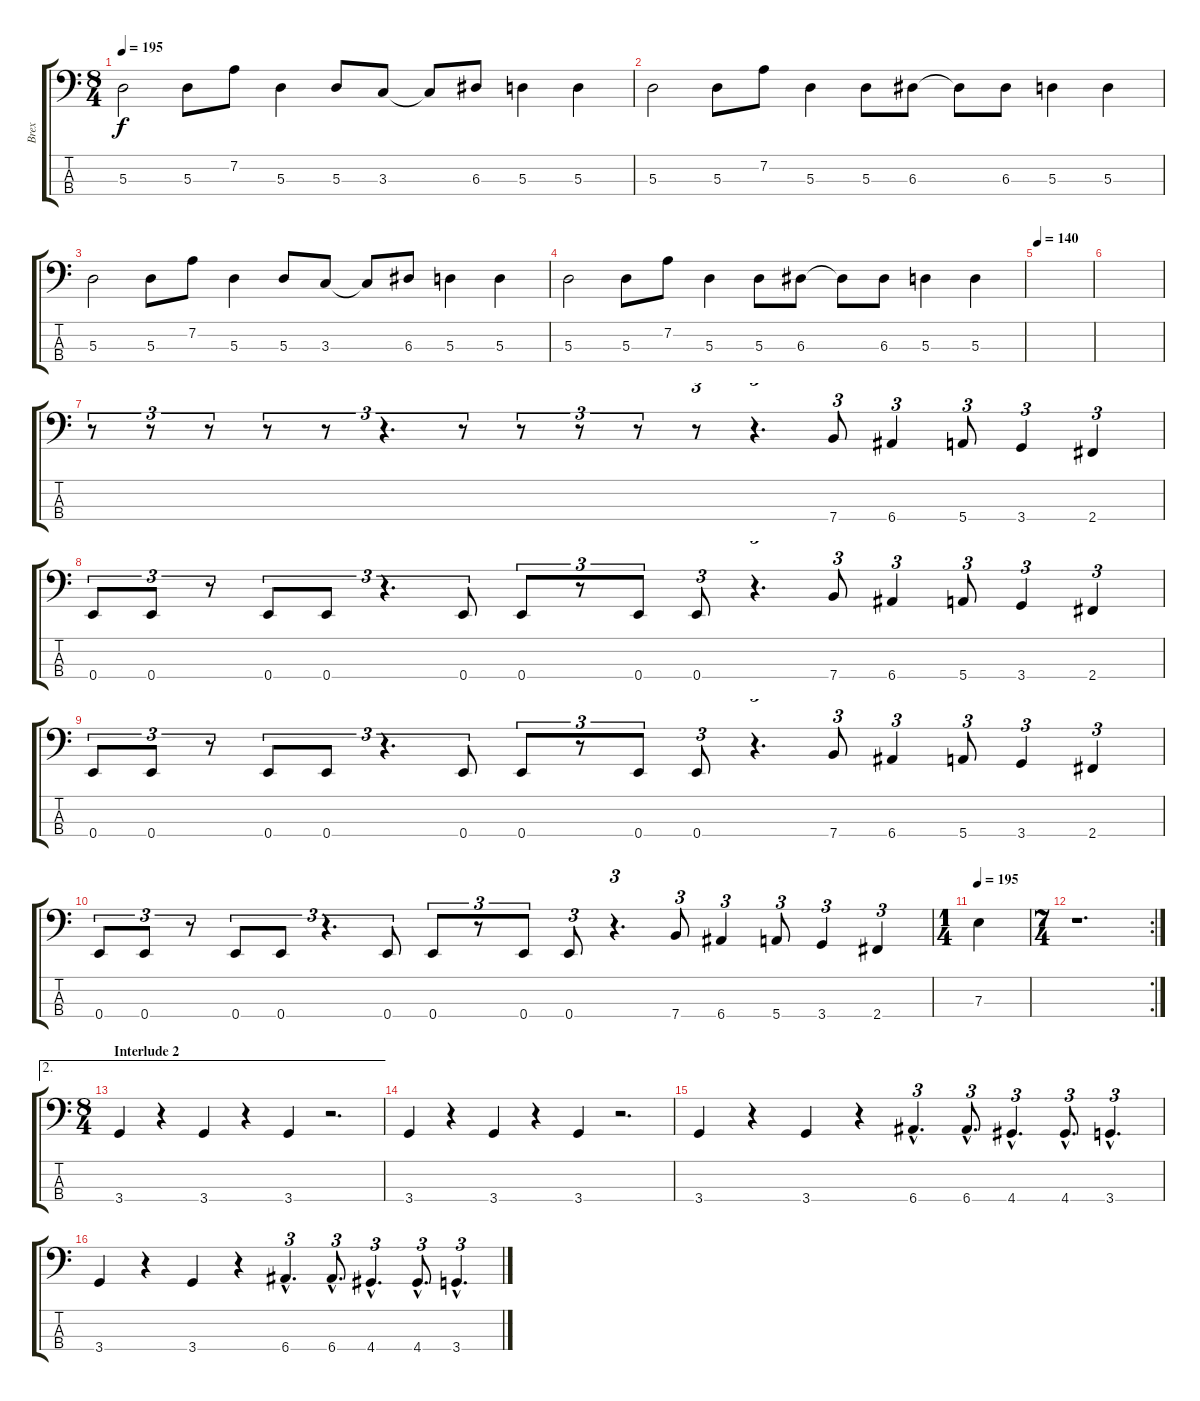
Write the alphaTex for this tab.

\track ("Brex" "Brex") {instrument electricbassfinger}
\staff {score tabs}
\tuning (G2 D2 A1 E1) {hide}
\ts (8 4)
\tempo 195
\clef f4
\ks c
5.3.2{dy f} 5.3.8 7.2.8 5.3.4 5.3.8 3.3.8 3.3{t}.8 6.3.8 5.3.4 5.3.4 |
5.3.2 5.3.8 7.2.8 5.3.4 5.3.8 6.3.8 6.3{t}.8 6.3.8 5.3.4 5.3.4 |
5.3.2 5.3.8 7.2.8 5.3.4 5.3.8 3.3.8 3.3{t}.8 6.3.8 5.3.4 5.3.4 |
5.3.2 5.3.8 7.2.8 5.3.4 5.3.8 6.3.8 6.3{t}.8 6.3.8 5.3.4 5.3.4 |
\tempo 140
|
|
r.8{tu (3 2)} r.8{tu (3 2)} r.8{tu (3 2)} r.8{tu (3 2)} r.8{tu (3 2)} r.4{d tu (3 2)} r.8{tu (3 2)} r.8{tu (3 2)} r.8{tu (3 2)} r.8{tu (3 2)} r.8{tu (3 2)} r.4{d tu (3 2)} 7.4.8{tu (3 2)} 6.4.4{tu (3 2)} 5.4.8{tu (3 2)} 3.4.4{tu (3 2)} 2.4.4{tu (3 2)} |
0.4.8{tu (3 2)} 0.4.8{tu (3 2)} r.8{tu (3 2)} 0.4.8{tu (3 2)} 0.4.8{tu (3 2)} r.4{d tu (3 2)} 0.4.8{tu (3 2)} 0.4.8{tu (3 2)} r.8{tu (3 2)} 0.4.8{tu (3 2)} 0.4.8{tu (3 2)} r.4{d tu (3 2)} 7.4.8{tu (3 2)} 6.4.4{tu (3 2)} 5.4.8{tu (3 2)} 3.4.4{tu (3 2)} 2.4.4{tu (3 2)} |
0.4.8{tu (3 2)} 0.4.8{tu (3 2)} r.8{tu (3 2)} 0.4.8{tu (3 2)} 0.4.8{tu (3 2)} r.4{d tu (3 2)} 0.4.8{tu (3 2)} 0.4.8{tu (3 2)} r.8{tu (3 2)} 0.4.8{tu (3 2)} 0.4.8{tu (3 2)} r.4{d tu (3 2)} 7.4.8{tu (3 2)} 6.4.4{tu (3 2)} 5.4.8{tu (3 2)} 3.4.4{tu (3 2)} 2.4.4{tu (3 2)} |
0.4.8{tu (3 2)} 0.4.8{tu (3 2)} r.8{tu (3 2)} 0.4.8{tu (3 2)} 0.4.8{tu (3 2)} r.4{d tu (3 2)} 0.4.8{tu (3 2)} 0.4.8{tu (3 2)} r.8{tu (3 2)} 0.4.8{tu (3 2)} 0.4.8{tu (3 2)} r.4{d tu (3 2)} 7.4.8{tu (3 2)} 6.4.4{tu (3 2)} 5.4.8{tu (3 2)} 3.4.4{tu (3 2)} 2.4.4{tu (3 2)} |
\ts (1 4)
\tempo 195
7.3.4 |
\rc 2
\ts (7 4)
r.1{d} |
\ae 2
\ts (8 4)
\section ("" "Interlude 2")
3.4.4 r.4 3.4.4 r.4 3.4.4 r.2{d} |
3.4.4 r.4 3.4.4 r.4 3.4.4 r.2{d} |
3.4.4 r.4 3.4.4 r.4 6.4{hac}.4{d tu (3 2)} 6.4{hac}.8{d tu (3 2)} 4.4{hac}.4{d tu (3 2)} 4.4{hac}.8{d tu (3 2)} 3.4{hac}.4{d tu (3 2)} |
3.4.4 r.4 3.4.4 r.4 6.4{hac}.4{d tu (3 2)} 6.4{hac}.8{d tu (3 2)} 4.4{hac}.4{d tu (3 2)} 4.4{hac}.8{d tu (3 2)} 3.4{hac}.4{d tu (3 2)}
